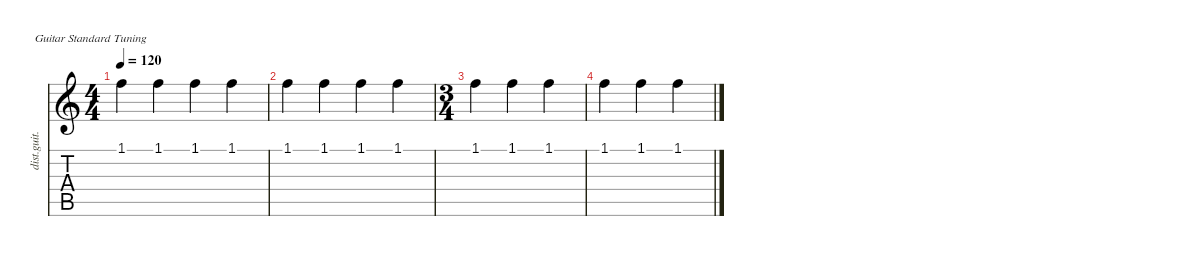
\defaultSystemsLayout 4
\hideDynamics
\bracketExtendMode nobrackets
\otherSystemsTrackNameOrientation horizontal
\track ("Distortion Guitar" "dist.guit.") {defaultSystemsLayout 4 instrument distortionguitar}
\staff {score tabs}
\tuning (E4 B3 G3 D3 A2 E2)
\ts (4 4)
\tempo 120
\clef g2
\ks c
1.1.4{dy mf instrument distortionguitar beam Down} 1.1.4{beam Down} 1.1.4{beam Down} 1.1.4{beam Down} |
1.1.4{beam Down} 1.1.4{beam Down} 1.1.4{beam Down} 1.1.4{beam Down} |
\ts (3 4)
\beaming (8 2 2 2)
1.1.4{beam Down} 1.1.4{beam Down} 1.1.4{beam Down} |
1.1.4{beam Down} 1.1.4{beam Down} 1.1.4{beam Down}
